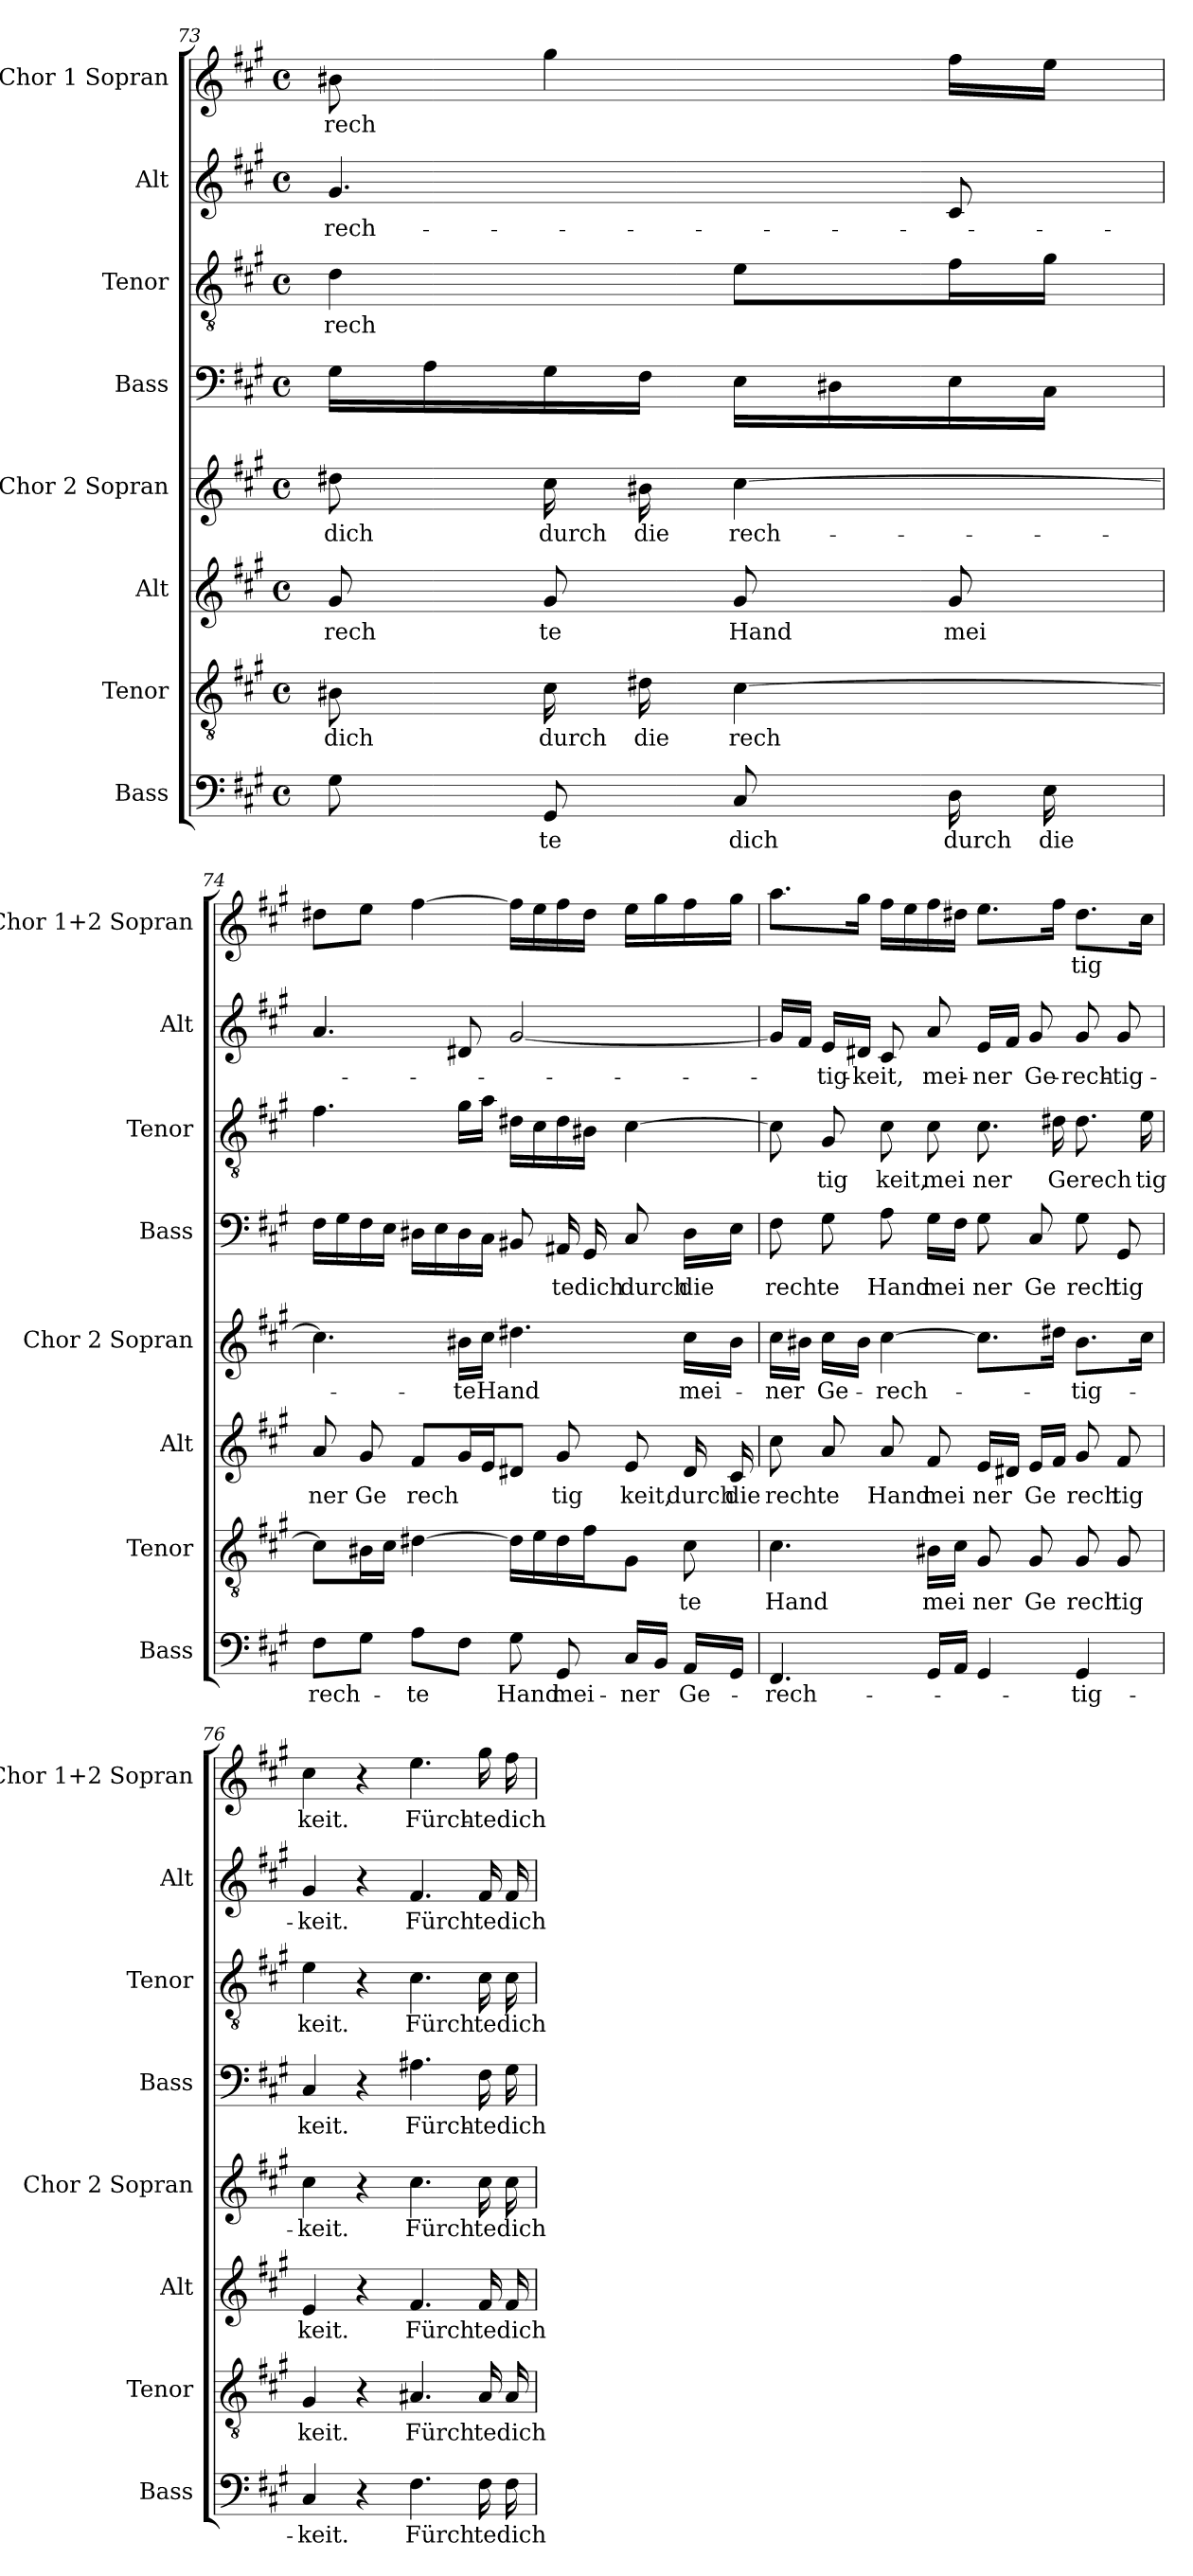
**kern	**text	**kern	**text	**kern	**text	**kern	**text	**kern	**text	**kern	**text	**kern	**text	**kern	**text
*part8	*part8	*part7	*part7	*part6	*part6	*part5	*part5	*part4	*part4	*part3	*part3	*part2	*part2	*part1	*part1
*staff8	*staff8	*staff7	*staff7	*staff6	*staff6	*staff5	*staff5	*staff4	*staff4	*staff3	*staff3	*staff2	*staff2	*staff1	*staff1
*I"Bass	*	*I"Tenor	*	*I"Alt	*	*I"Chor 2  Sopran	*	*I"Bass	*	*I"Tenor	*	*I"Alt	*	*I"Chor 1  Sopran	*
*I'Bass	*	*I'Tenor	*	*I'Alt	*	*I'Chor 2  Sopran	*	*I'Bass	*	*I'Tenor	*	*I'Alt	*	*I'Chor 1+2  Sopran	*
!!LO:LB:g=z
*clefF4	*	*clefGv2	*	*clefG2	*	*clefG2	*	*clefF4	*	*clefGv2	*	*clefG2	*	*clefG2	*
*k[f#c#g#]	*	*k[f#c#g#]	*	*k[f#c#g#]	*	*k[f#c#g#]	*	*k[f#c#g#]	*	*k[f#c#g#]	*	*k[f#c#g#]	*	*k[f#c#g#]	*
*A:	*	*A:	*	*A:	*	*A:	*	*A:	*	*A:	*	*A:	*	*A:	*
*M4/4	*	*M4/4	*	*M4/4	*	*M4/4	*	*M4/4	*	*M4/4	*	*M4/4	*	*M4/4	*
*met(c)	*	*met(c)	*	*met(c)	*	*met(c)	*	*met(c)	*	*met(c)	*	*met(c)	*	*met(c)	*
=73	=73	=73	=73	=73	=73	=73	=73	=73	=73	=73	=73	=73	=73	=73	=73
!	!	!	!LO:LY:b:cj	!	!LO:LY:b:cj	!	!LO:LY:b:cj	!	!	!	!LO:LY:b:cj	!	!LO:LY:b:cj	!	!LO:LY:b:cj
*	*	*	*	*	*	*	*	*^	*	*	*	*	*	*	*
8G#\	.	8B#X\	dich	8g#/	rech	8dd#X\	dich	16G#\L	16ryy	.	4d\	rech	4.g#/	rech-	8b#X\	-rech
.	.	.	.	.	.	.	.	16A\	64ryy	.	.	.	.	.	.	.
.	.	.	.	.	.	.	.	.	4ryy	.	.	.	.	.	.	.
!	!LO:LY:b:cj	!	!LO:LY:b:cj	!	!LO:LY:b:cj	!	!LO:LY:b:cj	!	!	!	!	!	!	!	!	!
8GG#/	-te	16c#\	durch	8g#/	te	16cc#\	durch	16G#\	.	.	.	.	.	.	4gg#\	.
!	!	!	!LO:LY:b:cj	!	!	!	!LO:LY:b:cj	!	!	!	!	!	!	!	!	!
.	.	16d#X\	die	.	.	16b#X\	die	16F#\J	.	.	.	.	.	.	.	.
!	!LO:LY:b:cj	!	!LO:LY:b	!	!LO:LY:b:cj	!	!LO:LY:b	!	!	!	!	!	!	!	!	!
8C#/	dich	[>4c#\	rech	8g#/	Hand	[>4cc#\	rech-	16E\L	.	.	8e\L	.	.	.	.	.
.	.	.	.	.	.	.	.	16D#X\	.	.	.	.	.	.	.	.
.	.	.	.	.	.	.	.	.	8ryy	.	.	.	.	.	.	.
!	!LO:LY:b:cj	!	!	!	!LO:LY:b:cj	!	!	!	!	!	!	!	!	!	!	!
16D\	durch	.	.	8g#/	mei	.	.	16E\	.	.	16f#\	.	8c#/	.	16ff#\L	.
!	!LO:LY:b:cj	!	!	!	!	!	!	!	!	!	!	!	!	!	!	!
16E\	die	.	.	.	.	.	.	16C#\J	.	.	16g#\J	.	.	.	16ee\J	.
.	.	.	.	.	.	.	.	.	32.ryy	.	.	.	.	.	.	.
=74	=74	=74	=74	=74	=74	=74	=74	=74	=74	=74	=74	=74	=74	=74	=74	=74
!	!LO:LY:b	!	!	!	!LO:LY:b:cj	!	!	!	!	!	!	!	!	!	!	!
*	*	*	*	*	*	*	*	*v	*v	*	*	*	*	*	*	*
8F#\L	rech-	8c#\L]	.	8a/	ner	4.cc#\]	.	16F#\L	.	4.f#\	.	4.a/	.	8dd#X\L	.
.	.	.	.	.	.	.	.	16G#\	.	.	.	.	.	.	.
!	!	!	!	!	!LO:LY:b:cj	!	!	!	!	!	!	!	!	!	!
8G#\J	.	16B#X\	.	8g#/	Ge	.	.	16F#\	.	.	.	.	.	8ee\J	.
.	.	16c#\J	.	.	.	.	.	16E\J	.	.	.	.	.	.	.
!	!LO:LY:b:cj	!	!	!	!LO:LY:b	!	!	!	!	!	!	!	!	!	!
8A\L	-te	[>4d#X\	.	8f#/L	rech	.	.	16D#X\L	.	.	.	.	.	[>4ff#\	.
.	.	.	.	.	.	.	.	16E\	.	.	.	.	.	.	.
!	!	!	!	!	!	!	!LO:LY:b:cj	!	!	!	!	!	!	!	!
8F#\J	.	.	.	16g#/	.	16b#X\L	-te	16D#\	.	16g#\L	.	8d#X/	.	.	.
!	!	!	!	!	!	!	!LO:LY:b	!	!	!	!	!	!	!	!
.	.	.	.	16e/	.	16cc#\J	Hand	16C#\J	.	16a\J	.	.	.	.	.
!	!LO:LY:b:cj	!	!	!	!	!	!	!	!	!	!	!	!	!	!
8G#\	Hand	16d#\L]	.	8d#X/J	.	4.dd#X\	.	8BB#X/	.	16d#X\L	.	[<2g#/	.	16ff#\L]	.
.	.	16e\	.	.	.	.	.	.	.	16c#\	.	.	.	16ee\	.
!	!LO:LY:b:cj	!	!	!	!LO:LY:b:cj	!	!	!	!LO:LY:b:cj	!	!	!	!	!	!
8GG#/	mei-	16d#\	.	8g#/	tig	.	.	16AA#X/	-te	16d#\	.	.	.	16ff#\	.
!	!	!	!	!	!	!	!	!	!LO:LY:b:cj	!	!	!	!	!	!
.	.	16f#\	.	.	.	.	.	16GG#/	dich	16B#X\J	.	.	.	16dd#\J	.
!	!LO:LY:b	!	!	!	!LO:LY:b:cj	!	!	!	!LO:LY:b:cj	!	!	!	!	!	!
16C#/L	-ner	8G#\J	.	8e/	keit,	.	.	8C#/	durch	[>4c#\	.	.	.	16ee\L	.
16BB/J	.	.	.	.	.	.	.	.	.	.	.	.	.	16gg#\	.
!	!LO:LY:b	!	!LO:LY:b:cj	!	!LO:LY:b:cj	!	!LO:LY:b	!	!LO:LY:b	!	!	!	!	!	!
16AA/L	Ge-	8c#\	te	16d#/	durch	16cc#\L	mei-	16D#\L	die	.	.	.	.	16ff#\	.
!	!	!	!	!	!LO:LY:b:cj	!	!	!	!	!	!	!	!	!	!
16GG#/J	.	.	.	16c#/	die	16b#\J	.	16E\J	.	.	.	.	.	16gg#\J	.
=75	=75	=75	=75	=75	=75	=75	=75	=75	=75	=75	=75	=75	=75	=75	=75
!	!LO:LY:b:cj	!	!LO:LY:b:cj	!	!LO:LY:b:cj	!	!LO:LY:b	!	!LO:LY:b:cj	!	!	!	!	!	!
4.FF#/	-rech-	4.c#\	Hand	8cc#\	rech	16cc#\L	-ner	8F#\	rech	8c#\]	.	16g#/L]	.	8.aa\L	.
.	.	.	.	.	.	16b#X\J	.	.	.	.	.	16f#/J	.	.	.
!	!	!	!	!	!LO:LY:b:cj	!	!LO:LY:b	!	!LO:LY:b:cj	!	!LO:LY:b:cj	!	!LO:LY:b	!	!
.	.	.	.	8a/	te	16cc#\L	Ge-	8G#\	te	8G#/	tig	16e/L	-tig-	.	.
!	!	!	!	!	!	!	!	!	!	!	!	!	!LO:LY:b	!	!
.	.	.	.	.	.	16b#\J	.	.	.	.	.	16d#X/J	-keit,	16gg#\J	.
!	!	!	!	!	!LO:LY:b:cj	!	!LO:LY:b	!	!LO:LY:b:cj	!	!LO:LY:b:cj	!	!	!	!
.	.	.	.	8a/	Hand	[>4cc#\	-rech-	8A\	Hand	8c#\	keit,	8c#/	.	16ff#\L	.
.	.	.	.	.	.	.	.	.	.	.	.	.	.	16ee\	.
!	!	!	!LO:LY:b	!	!LO:LY:b:cj	!	!	!	!LO:LY:b	!	!LO:LY:b:cj	!	!LO:LY:b:cj	!	!
16GG#/L	.	16B#X\L	mei	8f#/	mei	.	.	16G#\L	mei	8c#\	mei	8a/	mei-	16ff#\	.
16AA/J	.	16c#\J	.	.	.	.	.	16F#\J	.	.	.	.	.	16dd#X\J	.
!	!	!	!LO:LY:b:cj	!	!LO:LY:b	!	!	!	!LO:LY:b:cj	!	!LO:LY:b:cj	!	!LO:LY:b	!	!
4GG#/	.	8G#/	ner	16e/L	ner	8.cc#\L]	.	8G#\	ner	8.c#\	ner	16e/L	-ner	8.ee\L	.
.	.	.	.	16d#X/J	.	.	.	.	.	.	.	16f#/J	.	.	.
!	!	!	!LO:LY:b:cj	!	!LO:LY:b	!	!	!	!LO:LY:b:cj	!	!	!	!LO:LY:b:cj	!	!
.	.	8G#/	Ge	16e/L	Ge	.	.	8C#/	Ge	.	.	8g#/	Ge-	.	.
!	!	!	!	!	!	!	!	!	!	!	!LO:LY:b	!	!	!	!
.	.	.	.	16f#/J	.	16dd#X\J	.	.	.	16d#X\	Gerech	.	.	16ff#\J	.
!	!LO:LY:b:cj	!	!LO:LY:b:cj	!	!LO:LY:b:cj	!	!LO:LY:b	!	!LO:LY:b:cj	!	!	!	!LO:LY:b:cj	!	!LO:LY:b
4GG#/	-tig-	8G#/	rech	8g#/	rech	8.b#\L	-tig-	8G#\	rech	8.d#\	.	8g#/	-rech-	8.dd#\L	tig
!	!	!	!LO:LY:b:cj	!	!LO:LY:b:cj	!	!	!	!LO:LY:b:cj	!	!	!	!LO:LY:b:cj	!	!
.	.	8G#/	tig	8f#/	tig	.	.	8GG#/	tig	.	.	8g#/	-tig-	.	.
!	!	!	!	!	!	!	!	!	!	!	!LO:LY:b:cj	!	!	!	!
.	.	.	.	.	.	16cc#\J	.	.	.	16e\	tig	.	.	16cc#\J	.
!!LO:PB:g=z
=76	=76	=76	=76	=76	=76	=76	=76	=76	=76	=76	=76	=76	=76	=76	=76
!	!LO:LY:b:cj	!	!LO:LY:b:cj	!	!LO:LY:b:cj	!	!LO:LY:b:cj	!	!LO:LY:b:cj	!	!LO:LY:b:cj	!	!LO:LY:b:cj	!	!LO:LY:b:cj
4C#/	-keit.	4G#/	keit.	4e/	keit.	4cc#\	-keit.	4C#/	keit.	4e\	keit.	4g#/	-keit.	4cc#\	keit.
4r	.	4r	.	4r	.	4r	.	4r	.	4r	.	4r	.	4r	.
!	!LO:LY:b:cj	!	!LO:LY:b:cj	!	!LO:LY:b:cj	!	!LO:LY:b:cj	!	!LO:LY:b:cj	!	!LO:LY:b:cj	!	!LO:LY:b:cj	!	!LO:LY:b:cj
4.F#\	Fürch	4.A#X/	Fürch	4.f#/	Fürch	4.cc#\	Fürch	4.A#X\	Fürch-	4.c#\	Fürch	4.f#/	Fürch	4.ee\	Fürch-
!	!LO:LY:b:cj	!	!LO:LY:b:cj	!	!LO:LY:b:cj	!	!LO:LY:b:cj	!	!LO:LY:b:cj	!	!LO:LY:b:cj	!	!LO:LY:b:cj	!	!LO:LY:b:cj
16F#\	te	16A#/	te	16f#/	te	16cc#\	te	16F#\	-te	16c#\	te	16f#/	te	16gg#\	-te
!	!LO:LY:b:cj	!	!LO:LY:b:cj	!	!LO:LY:b:cj	!	!LO:LY:b:cj	!	!LO:LY:b:cj	!	!LO:LY:b:cj	!	!LO:LY:b:cj	!	!LO:LY:b:cj
16F#\	dich	16A#/	dich	16f#/	dich	16cc#\	dich	16G#\	dich	16c#\	dich	16f#/	dich	16ff#\	dich
=	=	=	=	=	=	=	=	=	=	=	=	=	=	=	=
*-	*-	*-	*-	*-	*-	*-	*-	*-	*-	*-	*-	*-	*-	*-	*-
